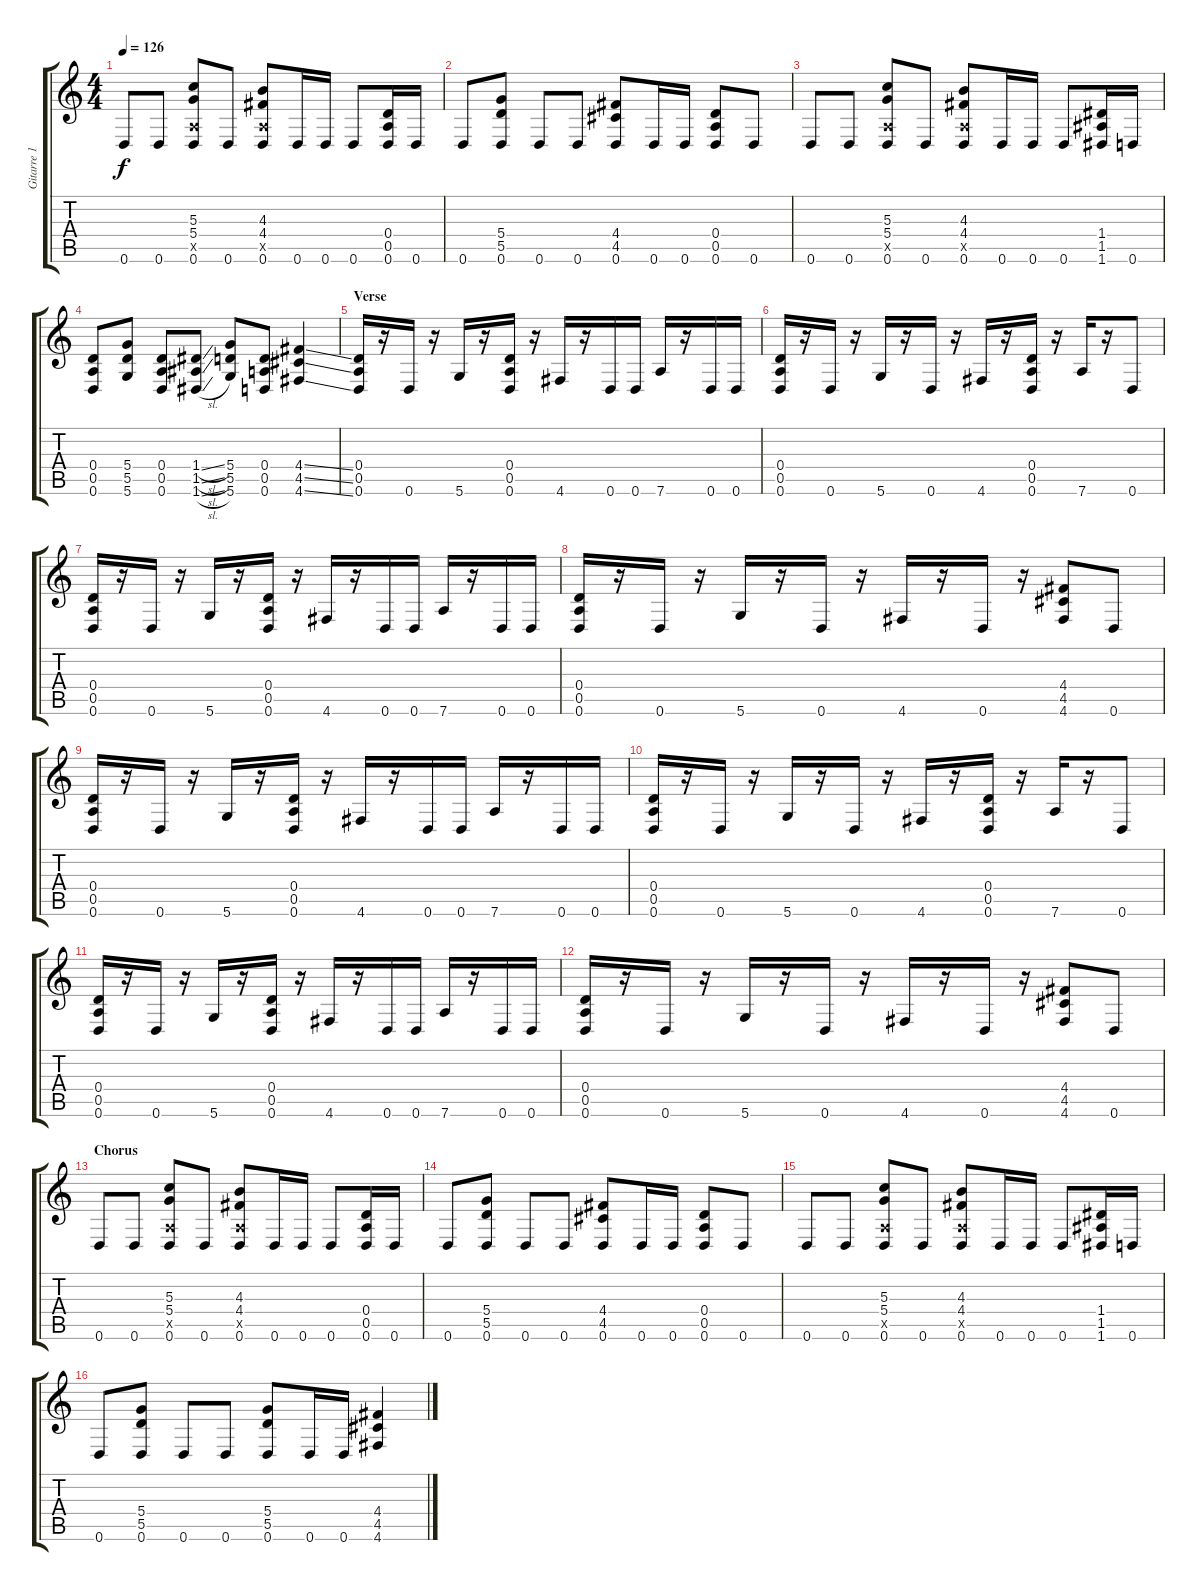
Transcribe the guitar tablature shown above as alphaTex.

\track ("Gitarre 1" "Gitarre 1") {instrument distortionguitar}
\staff {score tabs}
\tuning (E4 B3 G3 D3 A2 D2) {hide}
\ts (4 4)
\tempo 126
\clef g2
\ks c
0.6.8{dy f} 0.6.8 (5.3 5.4 0.5{x} 0.6).8 0.6.8 (4.3 4.4 0.5{x} 0.6).8 0.6.16 0.6.16 0.6.8 (0.4 0.5 0.6).16 0.6.16 |
0.6.8 (5.4 5.5 0.6).8 0.6.8 0.6.8 (4.4 4.5 0.6).8 0.6.16 0.6.16 (0.4 0.5 0.6).8 0.6.8 |
0.6.8 0.6.8 (5.3 5.4 0.5{x} 0.6).8 0.6.8 (4.3 4.4 0.5{x} 0.6).8 0.6.16 0.6.16 0.6.8 (1.4 1.5 1.6).16 0.6.16 |
(0.4 0.5 0.6).8 (5.4 5.5 5.6).8 (0.4 0.5 0.6).8 (1.4{sl} 1.5{sl} 1.6{sl}).8 (5.4 5.5 5.6).8 (0.4 0.5 0.6).8 (4.4{ss} 4.5{ss} 4.6{ss}).4 |
\section ("" "Verse")
(0.4 0.5 0.6).16 r.16 0.6.16 r.16 5.6.16 r.16 (0.4 0.5 0.6).16 r.16 4.6.16 r.16 0.6.16 0.6.16 7.6.16 r.16 0.6.16 0.6.16 |
(0.4 0.5 0.6).16 r.16 0.6.16 r.16 5.6.16 r.16 0.6.16 r.16 4.6.16 r.16 (0.4 0.5 0.6).16 r.16 7.6.16 r.16 0.6.8 |
(0.4 0.5 0.6).16 r.16 0.6.16 r.16 5.6.16 r.16 (0.4 0.5 0.6).16 r.16 4.6.16 r.16 0.6.16 0.6.16 7.6.16 r.16 0.6.16 0.6.16 |
(0.4 0.5 0.6).16 r.16 0.6.16 r.16 5.6.16 r.16 0.6.16 r.16 4.6.16 r.16 0.6.16 r.16 (4.4 4.5 4.6).8 0.6.8 |
(0.4 0.5 0.6).16 r.16 0.6.16 r.16 5.6.16 r.16 (0.4 0.5 0.6).16 r.16 4.6.16 r.16 0.6.16 0.6.16 7.6.16 r.16 0.6.16 0.6.16 |
(0.4 0.5 0.6).16 r.16 0.6.16 r.16 5.6.16 r.16 0.6.16 r.16 4.6.16 r.16 (0.4 0.5 0.6).16 r.16 7.6.16 r.16 0.6.8 |
(0.4 0.5 0.6).16 r.16 0.6.16 r.16 5.6.16 r.16 (0.4 0.5 0.6).16 r.16 4.6.16 r.16 0.6.16 0.6.16 7.6.16 r.16 0.6.16 0.6.16 |
(0.4 0.5 0.6).16 r.16 0.6.16 r.16 5.6.16 r.16 0.6.16 r.16 4.6.16 r.16 0.6.16 r.16 (4.4 4.5 4.6).8 0.6.8 |
\section ("" "Chorus")
0.6.8 0.6.8 (5.3 5.4 0.5{x} 0.6).8 0.6.8 (4.3 4.4 0.5{x} 0.6).8 0.6.16 0.6.16 0.6.8 (0.4 0.5 0.6).16 0.6.16 |
0.6.8 (5.4 5.5 0.6).8 0.6.8 0.6.8 (4.4 4.5 0.6).8 0.6.16 0.6.16 (0.4 0.5 0.6).8 0.6.8 |
0.6.8 0.6.8 (5.3 5.4 0.5{x} 0.6).8 0.6.8 (4.3 4.4 0.5{x} 0.6).8 0.6.16 0.6.16 0.6.8 (1.4 1.5 1.6).16 0.6.16 |
0.6.8 (5.4 5.5 0.6).8 0.6.8 0.6.8 (5.4 5.5 0.6).8 0.6.16 0.6.16 (4.4 4.5 4.6).4
